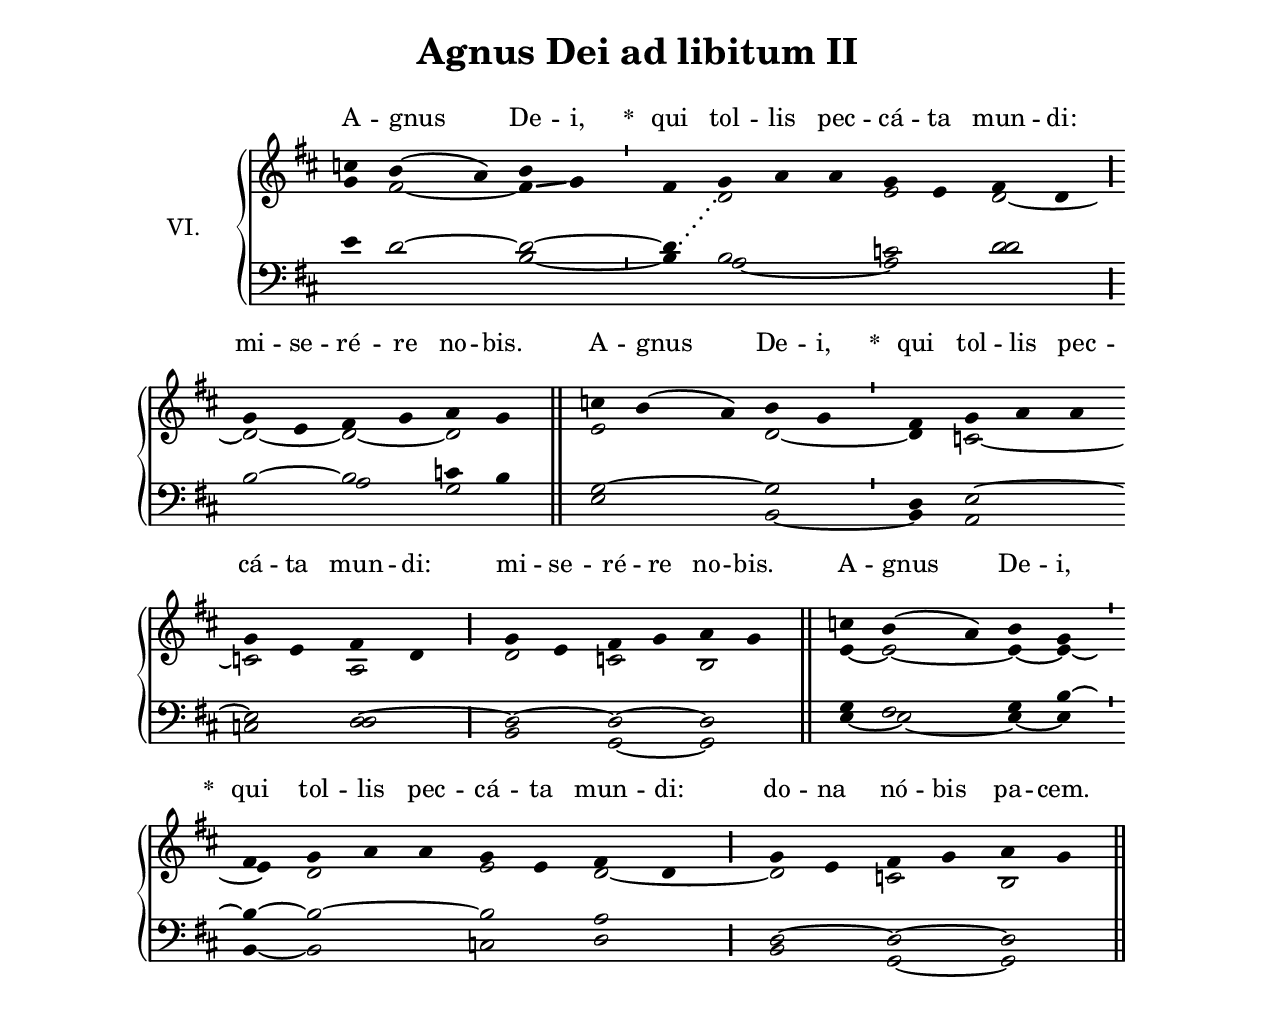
\version "2.18"
\include "gregorian.ly"
\include "noh2.ily"

%Page reference: page v.151
%(volume.page)

global = {
 \key g \lydian
 \cadenzaOn 
 \override Glissando #'thickness = #2.0
}

\header {
  title = \markup \center-column {"Agnus Dei ad libitum II" \vspace #1 }
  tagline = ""
  composer = ""
}

\paper {
 #(include-special-characters)
  oddHeaderMarkup = \markup \fill-line {
    \line {}
    \center-column {
      \on-the-fly #first-page     " "
      \on-the-fly #not-first-page "II"
    }
    \line { \on-the-fly #print-page-number-check-first \fromproperty #'page:page-number-string }
  }
  evenHeaderMarkup = \markup \fill-line {
    \line { \on-the-fly #print-page-number-check-first \fromproperty #'page:page-number-string }
    \center-column { "II" }
    \line {}
  }
}

chantText = \lyricmode {
A -- gnus De -- i, 
\set stanza = " * " qui tol -- lis pec -- cá -- ta mun -- di: 
mi -- se -- ré -- re no -- bis. 
A -- gnus De -- i, 
\set stanza = " * " qui tol -- lis pec -- cá -- ta mun -- di: 
mi -- se -- ré -- re no -- bis. 
A -- gnus De -- i, 
\set stanza = " * " qui tol -- lis pec -- cá -- ta mun -- di: 
do -- na nó -- bis pa -- cem. }

chantMusic = {
\tieDown    c''4 b'4 ( a'4) b'4 g'4 \divisioMinima
 fis'4 g'4 a'4 a'4 g'4 e'4 fis'4 d'4 \divisioMaior
 \forceBreak
 g'4 e'4 fis'4 g'4 a'4 g'4 \finalis
  c''4 b'4 ( a'4) b'4 g'4 \divisioMinima
 fis'4 g'4 a'4 a'4 \forceBreak
 g'4 e'4 fis'4 d'4 \divisioMaior
 g'4 e'4 fis'4 g'4 a'4 g'4 \finalis
  c''4 b'4 ( a'4) b'4 g'4 \divisioMinima
 \forceBreak
 fis'4 g'4 a'4 a'4 g'4 e'4 fis'4 d'4 \divisioMaior
 g'4 e'4 fis'4 g'4 a'4 g'4 \finalis

}

altoMusic = {
g'4 fis'2 ~ fis'4 -\tweak Glissando.Y-offset #-0.8 \glissando g'4 \divisioMinima
r4 d'2*3/2 e'2 d'2 ~ \divisioMaior
d'2 ~ d'2 ~ d'2 e'2*3/2 d'2 ~ \divisioMinima
d'4 c'2*3/2 ~ c'2 a2 \divisioMaior
d'2 c'2 b2 e'4 ~ e'2 ~ e'4 ~ e'4 ~ \divisioMinima
e'4 d'2*3/2 e'2 d'2 ~ \divisioMaior
d'2 c'2 b2 \finalis
}

tenorMusic = {
e'4 d'2 ~ d'2 ~ \divisioMinima
d'4 b2*3/2 c'2 \shiftRight d'2 \divisioMaior
b2 ~ b2 c'4 b4 g2*3/2 ~ g2 \divisioMinima
d4 e2*3/2 ~ e2 d2 ~ \divisioMaior
d2 ~ d2 ~ d2 g4 fis2 g4 b4 ~ \divisioMinima
b4 ~ b2*3/2 ~ b2 a2 \divisioMaior
d2 ~ d2 ~ d2 \finalis
}

bassMusic = {
r2*3/2 b2 ~ \divisioMinima
b4 a2*3/2 ~ a2 d'2 \divisioMaior
r2 a2 g2 e2*3/2 b,2 ~ \divisioMinima
b,4 a,2*3/2 c2 \shiftRight d2 \divisioMaior
b,2 g,2 ~ g,2 e4 ~ e2 ~ e4 ~ e4 \divisioMinima
b,4 ~ b,2*3/2 c2 d2 \divisioMaior
b,2 g,2 ~ g,2 \finalis
}

voiceLines = {
\voiceLineStyle


s2*5/2
\allowVoiceLineBreak
\voiceLine "down" "up" d'2*1/2 d'2*1/2


}

\score{
  <<
    \new GrandStaff <<
      \set GrandStaff.autoBeaming = ##f
      \set GrandStaff.instrumentName = \markup \center-column {
        "VI."
      }
      \new Staff = up <<
        \new Voice = "chant" {
          \voiceOne \global \chantMusic
        }
        \new Voice {
          \voiceTwo \global \altoMusic
        }
      >>

      \new Staff = down <<
        \clef bass
        \new Voice {
          \voiceOne \global \tenorMusic
        }
        \new Voice {
          \voiceTwo \global \bassMusic
        }
	\new Voice {
        \voiceThree \global \voiceLines
        }
      >>
    >>
    \new Lyrics \lyricsto chant {
      \chantText
    }
  >>
  \layout{
  }
  \midi{
    \tempo 4 = 125
  }
}
